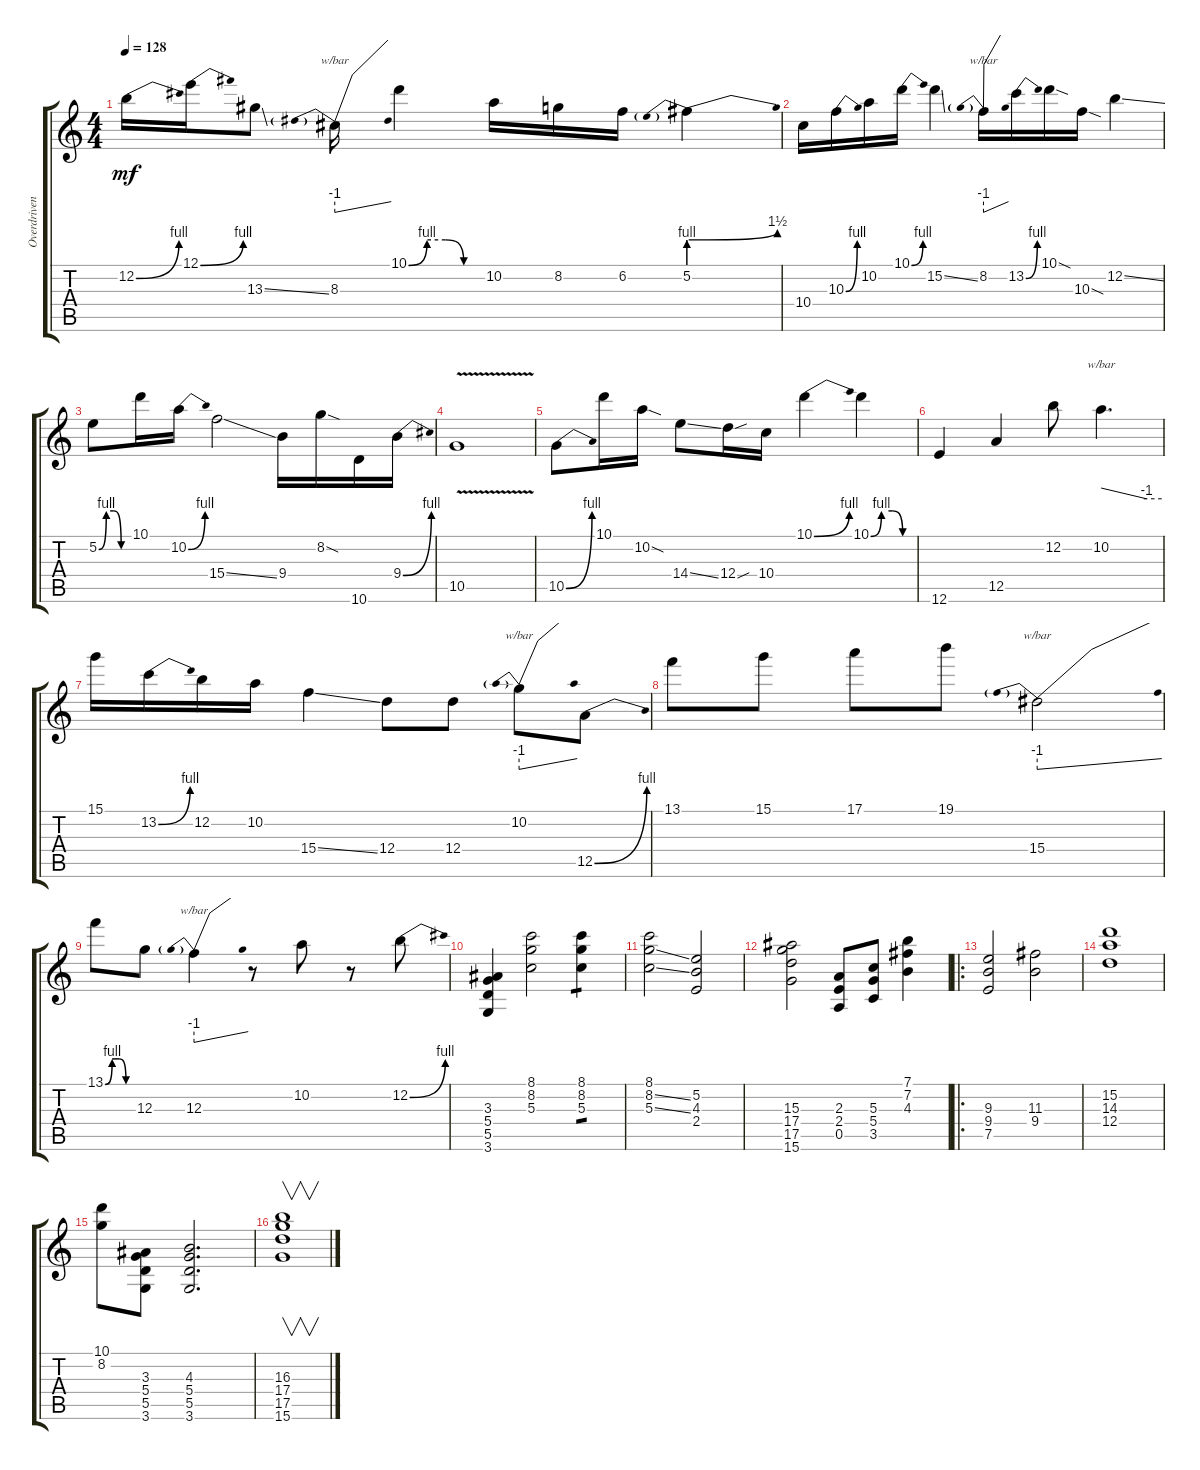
\track ("Overdriven Guitar" "Overdriven") {instrument distortionguitar}
\staff {score tabs}
\tuning (E4 B3 G3 D3 A2 E2) {hide}
\ts (4 4)
\tempo 128
\clef g2
\ks c
12.2{be (bend 0 0 60 4)}.16{dy mf} 12.1{be (bend 0 0 60 4)}.16 13.3{ss}.8 8.3.16{tbe (predivedive default 0 -4 60 0)} 10.1{be (custom 0 0 15 4 30 4 45 0 60 0)}.4 10.2.16 8.2.16 6.2.16 5.2{be (prebendbend 0 4 60 6)}.4 |
10.4.16 10.3{be (bend 0 0 60 4)}.16 10.2.16 10.1{be (bend 0 0 60 4)}.16 15.2{ss}.4 8.2.16{tbe (predivedive default 0 -4 60 0)} 13.2{be (bend 0 0 60 4)}.16 10.1{sod}.16 10.3{sod}.16 12.2{ss}.4 |
5.2{be (custom 0 0 15 4 30 4 45 0 60 0)}.8 10.1.16 10.2{be (bend 0 0 60 4)}.16 15.4{ss}.2 9.4.16 8.2{sod}.16 10.6.16 9.4{be (bend 0 0 60 4)}.16 |
10.5{v}.1 |
10.5{be (bend 0 0 60 4)}.8 10.1.16 10.2{sod}.16 14.4{ss}.8 12.4{sou}.16 10.4.16 10.1{be (bend 0 0 60 4)}.4 10.1{be (custom 0 0 15 4 30 4 45 0 60 0)}.4 |
12.6.4 12.5.4 12.2.8 10.2.4{d tbe (custom default 0 0 45 -4 60 -4)} |
15.1.16 13.2{be (bend 0 0 60 4)}.16 12.2.16 10.2.16 15.4{ss}.4 12.4.8 12.4.8 10.2.8{tbe (predivedive default 0 -4 60 0)} 12.5{be (bend 0 0 60 4)}.8 |
13.1.8 15.1.8 17.1.8 19.1.8 15.4.2{tbe (predivedive default 0 -4 60 0)} |
13.1{be (custom 0 0 15 4 30 4 45 0 60 0)}.8 12.3.8 12.3.4{tbe (predivedive default 0 -4 60 0)} r.8 10.2.8 r.8 12.2{be (bend 0 0 60 4)}.8 |
(3.3 5.4 5.5 3.6).4 (8.1 8.2 5.3).2 (8.1 8.2 5.3).4{tp 1} |
(8.1 8.2{ss} 5.3{ss}).2 (5.2 4.3 2.4).2 |
(15.3 17.4 17.5 15.6).2 (2.3 2.4 0.5).8 (5.3 5.4 3.5).8 (7.1 7.2 4.3).4 |
\ro
(9.3 9.4 7.5).2 (11.3 9.4).2 |
(15.2 14.3 12.4).1 |
(10.1 8.2).8 (3.3 5.4 5.5 3.6).8 (4.3 5.4 5.5 3.6).2{d} |
(16.3 17.4 17.5 15.6).1{v}
